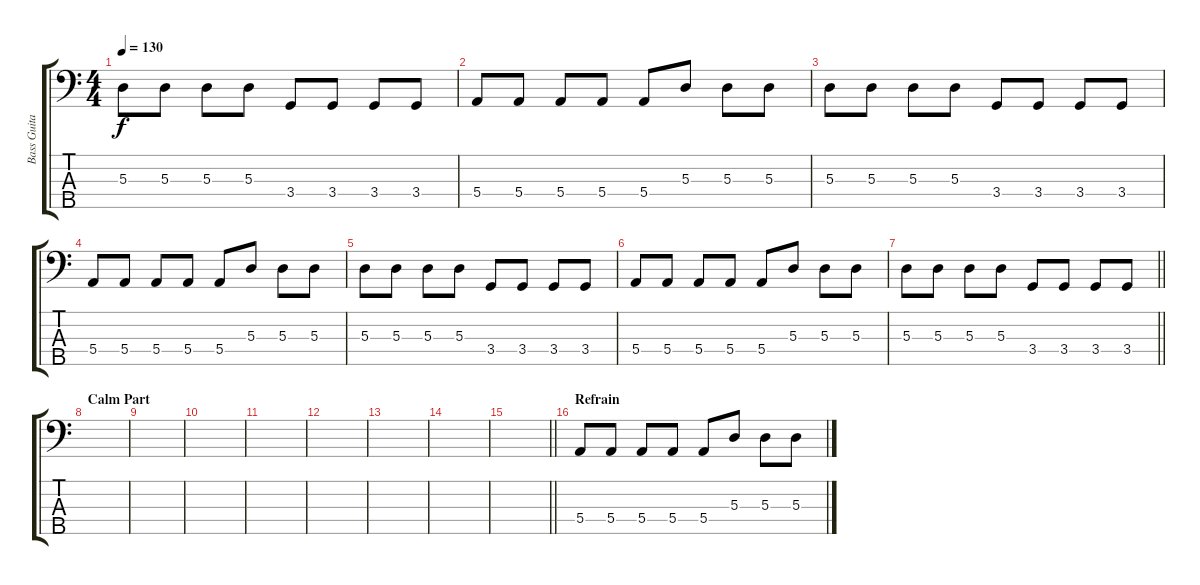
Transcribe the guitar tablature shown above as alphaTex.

\track ("Bass Guitar" "Bass Guita") {instrument electricbassfinger}
\staff {score tabs}
\tuning (G2 D2 A1 E1 B0) {hide}
\ts (4 4)
\tempo 130
\clef f4
\ks c
5.3.8{dy f} 5.3.8 5.3.8 5.3.8 3.4.8 3.4.8 3.4.8 3.4.8 |
5.4.8 5.4.8 5.4.8 5.4.8 5.4.8 5.3.8 5.3.8 5.3.8 |
5.3.8 5.3.8 5.3.8 5.3.8 3.4.8 3.4.8 3.4.8 3.4.8 |
5.4.8 5.4.8 5.4.8 5.4.8 5.4.8 5.3.8 5.3.8 5.3.8 |
5.3.8 5.3.8 5.3.8 5.3.8 3.4.8 3.4.8 3.4.8 3.4.8 |
5.4.8 5.4.8 5.4.8 5.4.8 5.4.8 5.3.8 5.3.8 5.3.8 |
\barLineRight lightlight
5.3.8 5.3.8 5.3.8 5.3.8 3.4.8 3.4.8 3.4.8 3.4.8 |
\section ("" "Calm Part")
|
|
|
|
|
|
|
\barLineRight lightlight
|
\section ("" "Refrain")
5.4.8 5.4.8 5.4.8 5.4.8 5.4.8 5.3.8 5.3.8 5.3.8
